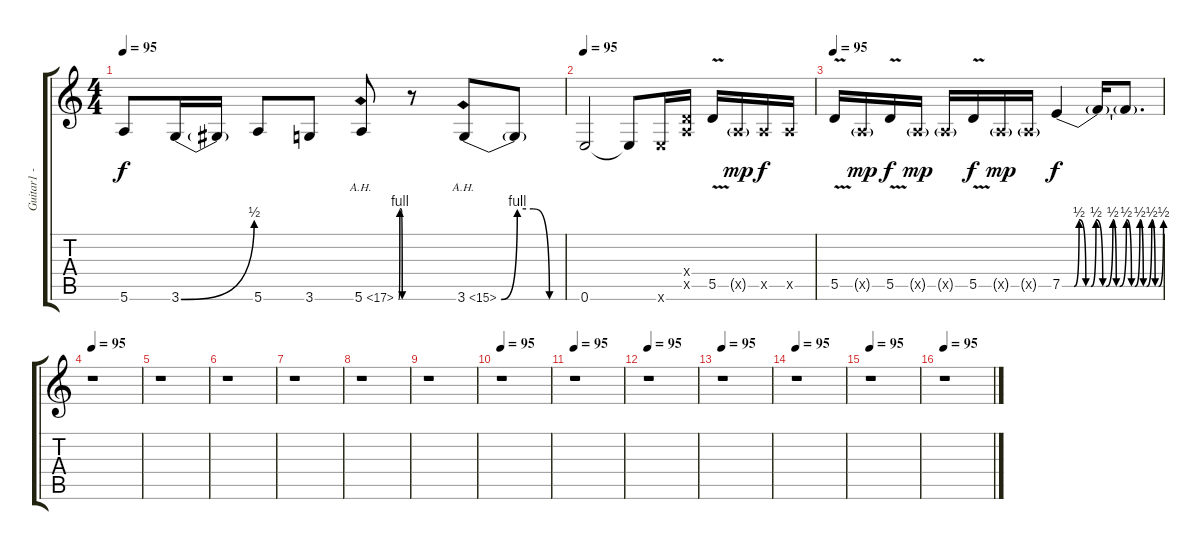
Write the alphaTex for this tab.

\track ("Guitar1 - David Gilmour (effect1)" "Guitar1 - ") {instrument distortionguitar}
\staff {score tabs}
\tuning (E4 B3 G3 D3 A2 E2) {hide}
\ts (4 4)
\tempo 95
\clef g2
\ks c
5.6.8{dy f} 3.6{be (bend 0 0 60 2)}.16 3.6{t}.16 5.6.8 3.6.8 5.6{be (custom 0 0 15 4 30 4 45 0 60 0) ah 12}.8 r.8 3.6{be (custom 0 0 15 4 30 4 45 0 60 0) ah 12}.8 3.6{t}.8 |
\tempo 95
0.6.2 0.6{t}.8 0.6{x}.16 (0.4{x} 0.5{x}).16 5.5{v}.16 0.5{g x}.16{dy mp} 0.5{x}.16{dy f} 0.5{x}.16 |
\tempo 95
5.5{v}.16 0.5{g x}.16{dy mp} 5.5{v}.16{dy f} 0.5{g x}.16{dy mp} 0.5{g x}.16 5.5{v}.16{dy f} 0.5{g x}.16{dy mp} 0.5{g x}.16 7.5{be (custom 0 0 7 0 10 2 14 0 17 0 20 2 24 0 26 0 30 2 32 0 34 0 38 2 41 0 43 0 46 2 48 0 50 0 53 2 55 0 57 0 60 2)}.4{dy f} 7.5{t}.16 7.5{t}.8{d} |
\tempo 95
r.1 |
r.1 |
r.1 |
r.1 |
r.1 |
r.1 |
\tempo 95
r.1 |
\tempo 95
r.1 |
\tempo 95
r.1 |
\tempo 95
r.1 |
\tempo 95
r.1 |
\tempo 95
r.1 |
\tempo 95
r.1
